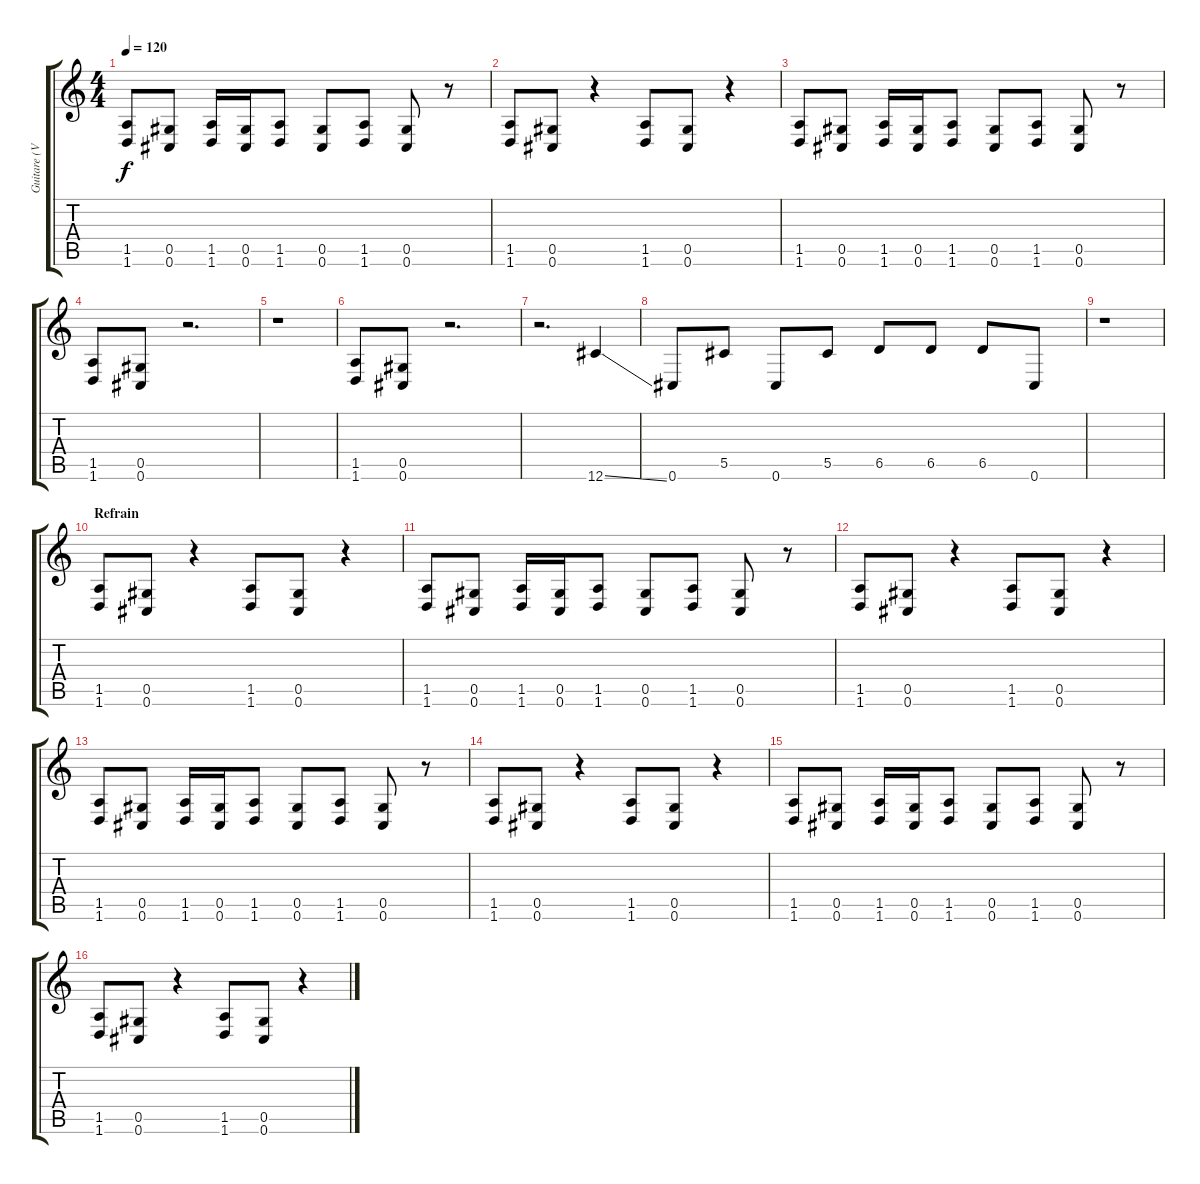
\track ("Guitare (Virus)" "Guitare (V") {instrument distortionguitar}
\staff {score tabs}
\tuning (Eb4 Bb3 Gb3 Db3 Ab2 Db2) {hide}
\ts (4 4)
\tempo 120
\clef g2
\ks c
(1.5 1.6).8{dy f} (0.5 0.6).8 (1.5 1.6).16 (0.5 0.6).16 (1.5 1.6).8 (0.5 0.6).8 (1.5 1.6).8 (0.5 0.6).8 r.8 |
(1.5 1.6).8 (0.5 0.6).8 r.4 (1.5 1.6).8 (0.5 0.6).8 r.4 |
(1.5 1.6).8 (0.5 0.6).8 (1.5 1.6).16 (0.5 0.6).16 (1.5 1.6).8 (0.5 0.6).8 (1.5 1.6).8 (0.5 0.6).8 r.8 |
(1.5 1.6).8 (0.5 0.6).8 r.2{d} |
r.1 |
(1.5 1.6).8 (0.5 0.6).8 r.2{d} |
r.2{d} 12.6{ss}.4 |
0.6.8 5.5.8 0.6.8 5.5.8 6.5.8 6.5.8 6.5.8 0.6.8 |
r.1 |
\section ("" "Refrain")
(1.5 1.6).8 (0.5 0.6).8 r.4 (1.5 1.6).8 (0.5 0.6).8 r.4 |
(1.5 1.6).8 (0.5 0.6).8 (1.5 1.6).16 (0.5 0.6).16 (1.5 1.6).8 (0.5 0.6).8 (1.5 1.6).8 (0.5 0.6).8 r.8 |
(1.5 1.6).8 (0.5 0.6).8 r.4 (1.5 1.6).8 (0.5 0.6).8 r.4 |
(1.5 1.6).8 (0.5 0.6).8 (1.5 1.6).16 (0.5 0.6).16 (1.5 1.6).8 (0.5 0.6).8 (1.5 1.6).8 (0.5 0.6).8 r.8 |
(1.5 1.6).8 (0.5 0.6).8 r.4 (1.5 1.6).8 (0.5 0.6).8 r.4 |
(1.5 1.6).8 (0.5 0.6).8 (1.5 1.6).16 (0.5 0.6).16 (1.5 1.6).8 (0.5 0.6).8 (1.5 1.6).8 (0.5 0.6).8 r.8 |
(1.5 1.6).8 (0.5 0.6).8 r.4 (1.5 1.6).8 (0.5 0.6).8 r.4
